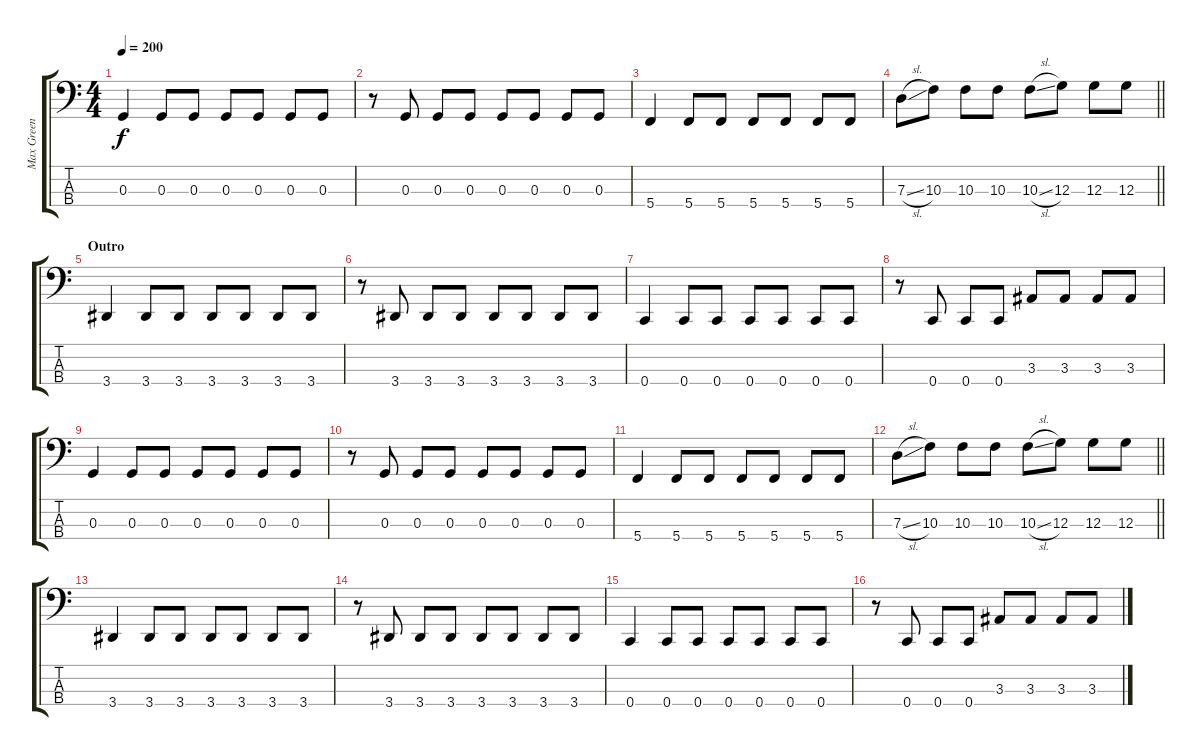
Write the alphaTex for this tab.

\track ("Max Green" "Max Green") {instrument electricbassfinger}
\staff {score tabs}
\tuning (F2 C2 G1 C1) {hide}
\ts (4 4)
\tempo 200
\clef f4
\ks c
0.3.4{dy f} 0.3.8 0.3.8 0.3.8 0.3.8 0.3.8 0.3.8 |
r.8 0.3.8 0.3.8 0.3.8 0.3.8 0.3.8 0.3.8 0.3.8 |
5.4.4 5.4.8 5.4.8 5.4.8 5.4.8 5.4.8 5.4.8 |
\barLineRight lightlight
7.3{sl}.8 10.3.8 10.3.8 10.3.8 10.3{sl}.8 12.3.8 12.3.8 12.3.8 |
\section ("" "Outro")
3.4.4 3.4.8 3.4.8 3.4.8 3.4.8 3.4.8 3.4.8 |
r.8 3.4.8 3.4.8 3.4.8 3.4.8 3.4.8 3.4.8 3.4.8 |
0.4.4 0.4.8 0.4.8 0.4.8 0.4.8 0.4.8 0.4.8 |
r.8 0.4.8 0.4.8 0.4.8 3.3.8 3.3.8 3.3.8 3.3.8 |
0.3.4 0.3.8 0.3.8 0.3.8 0.3.8 0.3.8 0.3.8 |
r.8 0.3.8 0.3.8 0.3.8 0.3.8 0.3.8 0.3.8 0.3.8 |
5.4.4 5.4.8 5.4.8 5.4.8 5.4.8 5.4.8 5.4.8 |
\barLineRight lightlight
7.3{sl}.8 10.3.8 10.3.8 10.3.8 10.3{sl}.8 12.3.8 12.3.8 12.3.8 |
3.4.4 3.4.8 3.4.8 3.4.8 3.4.8 3.4.8 3.4.8 |
r.8 3.4.8 3.4.8 3.4.8 3.4.8 3.4.8 3.4.8 3.4.8 |
0.4.4 0.4.8 0.4.8 0.4.8 0.4.8 0.4.8 0.4.8 |
r.8 0.4.8 0.4.8 0.4.8 3.3.8 3.3.8 3.3.8 3.3.8
